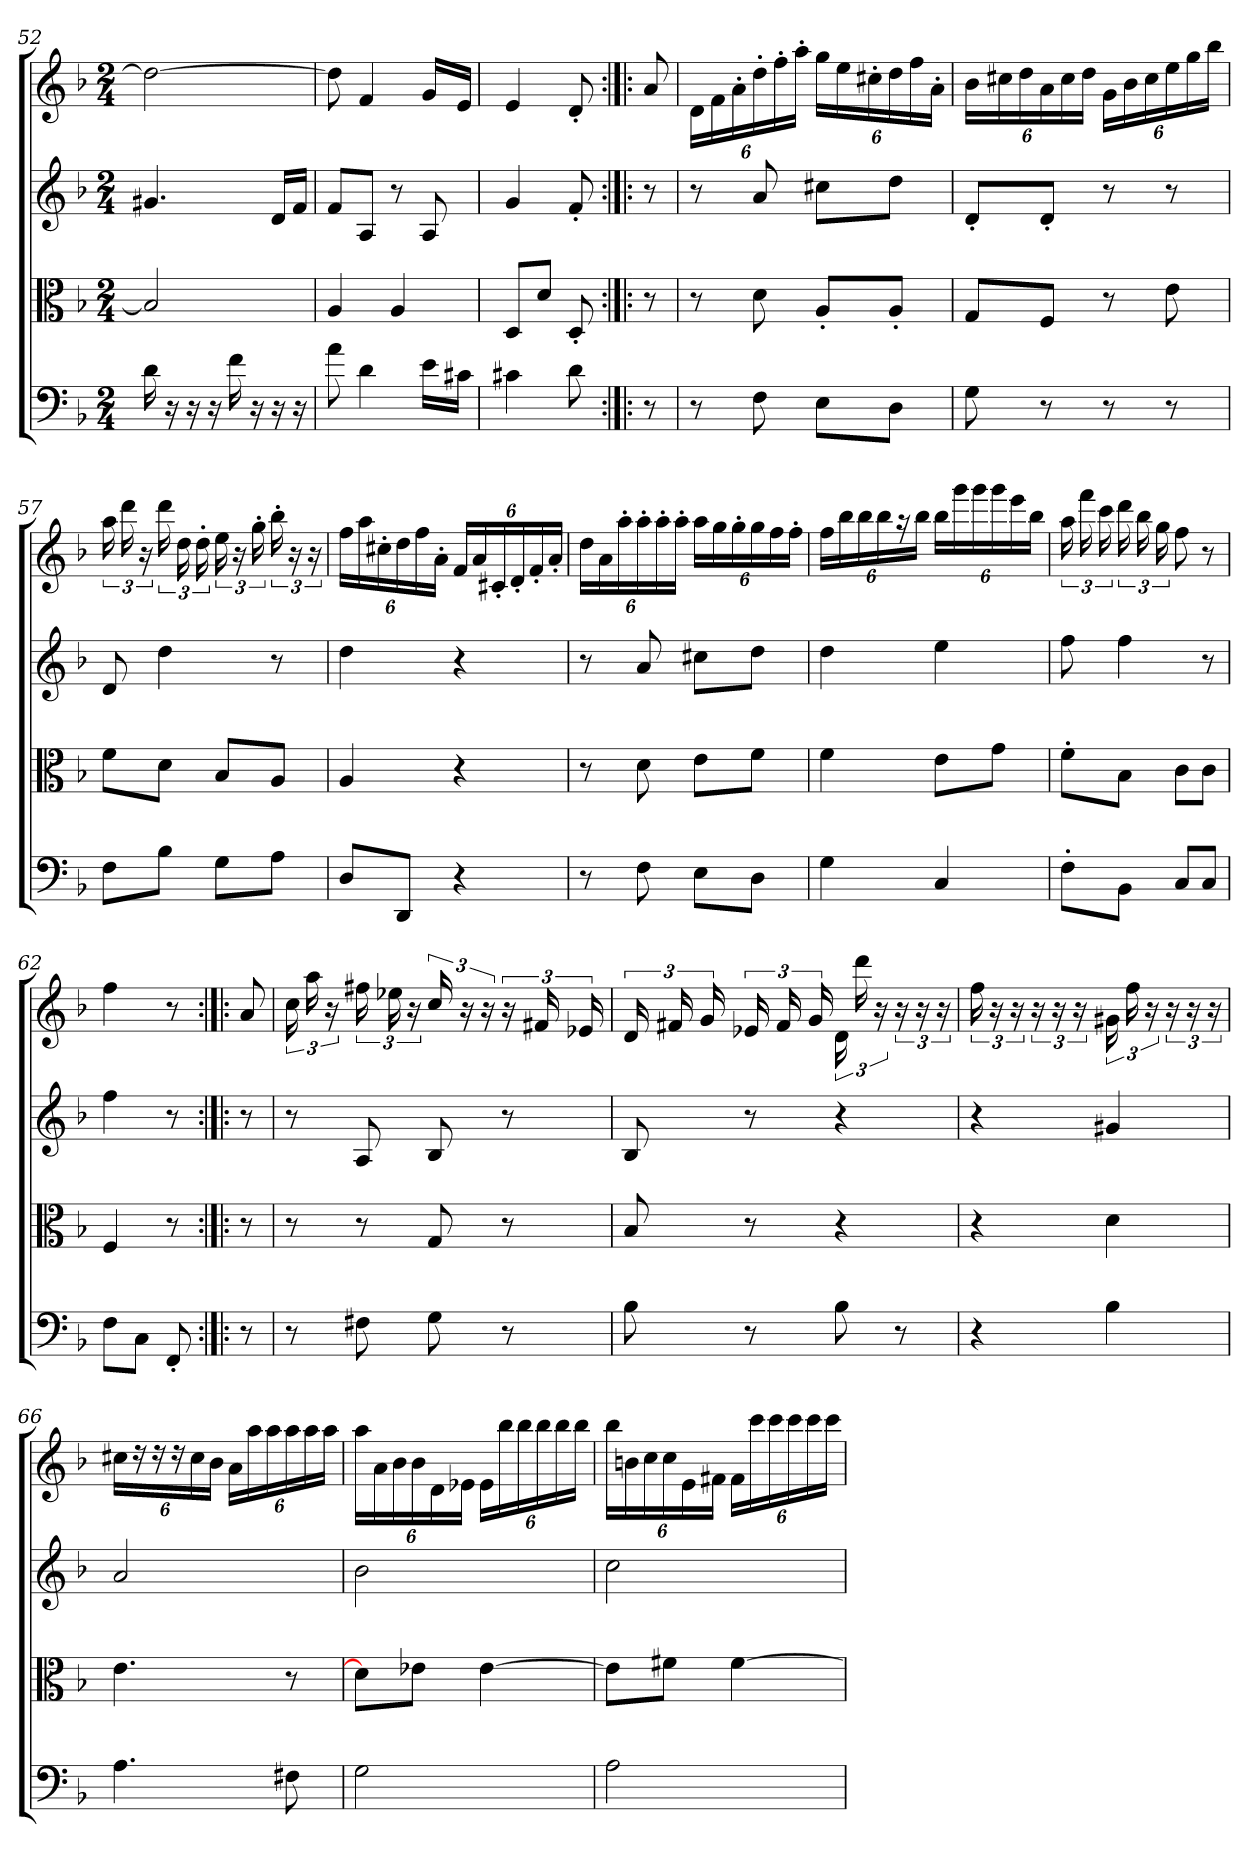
**kern	**kern	**kern	**kern
*part4	*part3	*part2	*part1
*staff4	*staff3	*staff2	*staff1
*clefF4	*clefC3	*clefG2	*clefG2
*k[b-]	*k[b-]	*k[b-]	*k[b-]
*d:	*d:	*d:	*d:
*M2/4	*M2/4	*M2/4	*M2/4
=52	=52	=52	=52
16d\	2B-/]	4.g#X/	2dd\_
16r	.	.	.
16r	.	.	.
16r	.	.	.
16f\	.	.	.
16r	.	.	.
16r	.	16d/LL	.
16r	.	16f/JJ	.
=53	=53	=53	=53
8a\	4A/	8f/L	8dd\]
4d\	.	8A/J	4f/
.	4A/	8r	.
16e\LL	.	8A/	16g/LL
16c#X\JJ	.	.	16e/JJ
=54	=54	=54	=54
4c#X\	8D/L	4g/	4e/
.	8d/J	.	.
8d\	8D'/	8f'/	8d'/
=:|!|:	=:|!|:	=:|!|:	=:|!|:
8r	8r	8r	8a/
=55	=55	=55	=55
8r	8r	8r	24d\LL
.	.	.	24f\
.	.	.	24a'\
8F\	8d\	8a/	24dd'\
.	.	.	24ff'\
.	.	.	24aa'\JJ
8E\L	8A'/L	8cc#X\L	24gg\LL
.	.	.	24ee\
.	.	.	24cc#X'\
8D\J	8A'/J	8dd\J	24dd\
.	.	.	24ff\
.	.	.	24a'\JJ
=56	=56	=56	=56
8G\	8G/L	8d'/L	24b-\LL
.	.	.	24cc#X\
.	.	.	24dd\
8r	8F/J	8d'/J	24a\
.	.	.	24cc#\
.	.	.	24dd\JJ
8r	8r	8r	24g\LL
.	.	.	24b-\
.	.	.	24cc#\
8r	8e\	8r	24ee\
.	.	.	24gg\
.	.	.	24bb-\JJ
=57	=57	=57	=57
8F\L	8f\L	8d/	24aa\
.	.	.	24ddd\
.	.	.	24r
8B-\J	8d\J	4dd\	24ddd\
.	.	.	24dd\
.	.	.	24dd'\
8G\L	8B-/L	.	24ee\
.	.	.	24r
.	.	.	24gg'\
8A\J	8A/J	8r	24bb-'\
.	.	.	24r
.	.	.	24r
=58	=58	=58	=58
8D/L	4A/	4dd\	24ff\LL
.	.	.	24aa\
.	.	.	24cc#X'\
8DD/J	.	.	24dd\
.	.	.	24ff\
.	.	.	24a'\JJ
4r	4r	4r	24f/LL
.	.	.	24a/
.	.	.	24c#X'/
.	.	.	24d'/
.	.	.	24f'/
.	.	.	24a'/JJ
=59	=59	=59	=59
8r	8r	8r	24dd\LL
.	.	.	24a\
.	.	.	24aa'\
8F\	8d\	8a/	24aa'\
.	.	.	24aa'\
.	.	.	24aa'\JJ
8E\L	8e\L	8cc#X\L	24aa\LL
.	.	.	24gg\
.	.	.	24gg'\
8D\J	8f\J	8dd\J	24gg\
.	.	.	24ff\
.	.	.	24ff'\JJ
=60	=60	=60	=60
4G\	4f\	4dd\	24ff\LL
.	.	.	24bb-\
.	.	.	24bb-\
.	.	.	24bb-\
.	.	.	24r
.	.	.	24bb-\JJ
4C/	8e\L	4ee\	24bb-\LL
.	.	.	24ggg\
.	.	.	24ggg\
.	8g\J	.	24ggg\
.	.	.	24eee\
.	.	.	24bb-\JJ
=61	=61	=61	=61
8F'\L	8f'\L	8ff\	24aa\
.	.	.	24fff\
.	.	.	24ccc\
8BB-\J	8B-\J	4ff\	24ddd\
.	.	.	24bb-\
.	.	.	24gg\
8C/L	8c\L	.	8ff\
8C/J	8c\J	8r	8r
=62	=62	=62	=62
8F\L	4F/	4ff\	4ff\
8C\J	.	.	.
8FF'/	8r	8r	8r
=:|!|:	=:|!|:	=:|!|:	=:|!|:
8r	8r	8r	8a/
=63	=63	=63	=63
8r	8r	8r	24cc\
.	.	.	24aa\
.	.	.	24r
8F#X\	8r	8A/	24ff#X\
.	.	.	24ee-X\
.	.	.	24r
8G\	8G/	8B-/	24cc/
.	.	.	24r
.	.	.	24r
8r	8r	8r	24r
.	.	.	24f#X/
.	.	.	24e-X/
=64	=64	=64	=64
8B-\	8B-/	8B-/	24d/
.	.	.	24f#X/
.	.	.	24g/
8r	8r	8r	24e-X/
.	.	.	24f#/
.	.	.	24g/
8B-\	4r	4r	24d\
.	.	.	24ddd\
.	.	.	24r
8r	.	.	24r
.	.	.	24r
.	.	.	24r
=65	=65	=65	=65
4r	4r	4r	24ff\
.	.	.	24r
.	.	.	24r
.	.	.	24r
.	.	.	24r
.	.	.	24r
4B-\	4d\	4g#X/	24g#X\
.	.	.	24ff\
.	.	.	24r
.	.	.	24r
.	.	.	24r
.	.	.	24r
=66	=66	=66	=66
4.A\	4.e\	2a/	24cc#X\LL
.	.	.	24r
.	.	.	24r
.	.	.	24r
.	.	.	24cc#\
.	.	.	24b-\JJ
.	.	.	24a\LL
.	.	.	24aa\
.	.	.	24aa\
8F#X\	8r	.	24aa\
.	.	.	24aa\
.	.	.	24aa\JJ
=67	=67	=67	=67
2G\	8d\L]	2b-\	24aa\LL
.	.	.	24a\
.	.	.	24b-\
.	8e-X\J	.	24b-\
.	.	.	24d\
.	.	.	24e-X\JJ
.	[4e-\	.	24e-\LL
.	.	.	24bb-\
.	.	.	24bb-\
.	.	.	24bb-\
.	.	.	24bb-\
.	.	.	24bb-\JJ
=68	=68	=68	=68
2A\	8e-\L]	2cc\	24bb-\LL
.	.	.	24bn\
.	.	.	24cc\
.	8f#X\J	.	24cc\
.	.	.	24e\
.	.	.	24f#X\JJ
.	[4f#\	.	24f#\LL
.	.	.	24ccc\
.	.	.	24ccc\
.	.	.	24ccc\
.	.	.	24ccc\
.	.	.	24ccc\JJ
=	=	=	=
*-	*-	*-	*-
